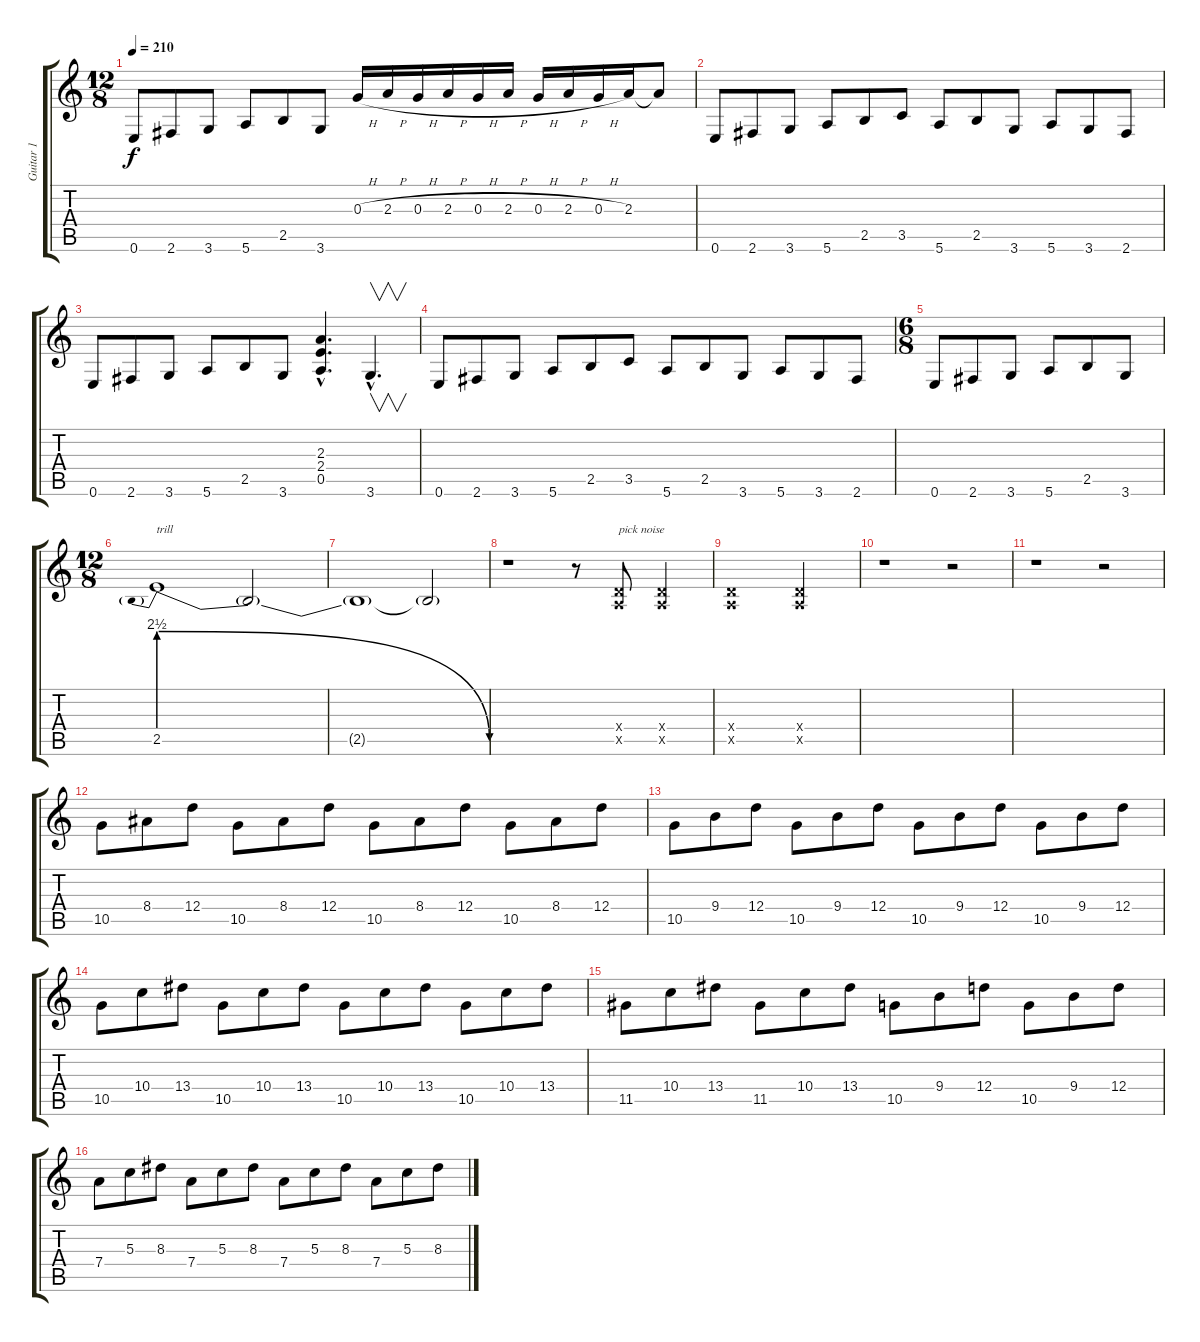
\track ("Guitar 1" "Guitar 1") {instrument overdrivenguitar}
\staff {score tabs}
\tuning (E4 B3 G3 D3 A2 E2) {hide}
\ts (12 8)
\tempo 210
\clef g2
\ks c
0.6.8{dy f} 2.6.8 3.6.8 5.6.8 2.5.8 3.6.8 0.3{h}.16 2.3{h}.16 0.3{h}.16 2.3{h}.16 0.3{h}.16 2.3{h}.16 0.3{h}.16 2.3{h}.16 0.3{h}.16 2.3.16 2.3{t}.8 |
0.6.8 2.6.8 3.6.8 5.6.8 2.5.8 3.5.8 5.6.8 2.5.8 3.6.8 5.6.8 3.6.8 2.6.8 |
0.6.8 2.6.8 3.6.8 5.6.8 2.5.8 3.6.8 (2.3{hac} 2.4{hac} 0.5{hac}).4{d} 3.6{hac}.4{v d} |
0.6.8 2.6.8 3.6.8 5.6.8 2.5.8 3.5.8 5.6.8 2.5.8 3.6.8 5.6.8 3.6.8 2.6.8 |
\ts (6 8)
0.6.8 2.6.8 3.6.8 5.6.8 2.5.8 3.6.8 |
\ts (12 8)
2.5{be (prebendrelease 0 10 60 0)}.1{txt "trill"} 2.5{t}.2 |
2.5{t}.1 2.5{t}.2 |
r.1 r.8 (0.4{x} 0.5{x}).8{txt "pick noise"} (0.4{x} 0.5{x}).4 |
(0.4{x} 0.5{x}).1 (0.4{x} 0.5{x}).2 |
r.1 r.2 |
r.1 r.2 |
10.5.8 8.4.8 12.4.8 10.5.8 8.4.8 12.4.8 10.5.8 8.4.8 12.4.8 10.5.8 8.4.8 12.4.8 |
10.5.8 9.4.8 12.4.8 10.5.8 9.4.8 12.4.8 10.5.8 9.4.8 12.4.8 10.5.8 9.4.8 12.4.8 |
10.5.8 10.4.8 13.4.8 10.5.8 10.4.8 13.4.8 10.5.8 10.4.8 13.4.8 10.5.8 10.4.8 13.4.8 |
11.5.8 10.4.8 13.4.8 11.5.8 10.4.8 13.4.8 10.5.8 9.4.8 12.4.8 10.5.8 9.4.8 12.4.8 |
7.4.8 5.3.8 8.3.8 7.4.8 5.3.8 8.3.8 7.4.8 5.3.8 8.3.8 7.4.8 5.3.8 8.3.8
